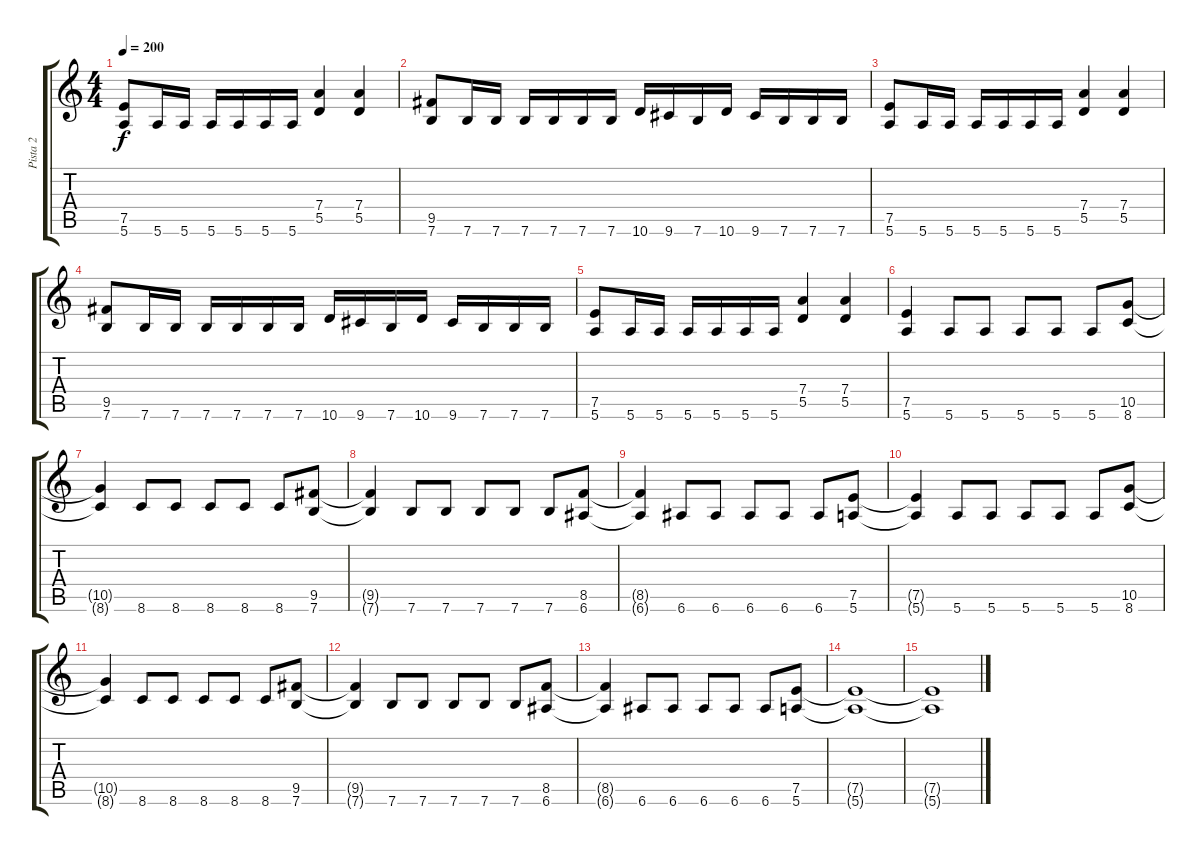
\track ("Pista 2" "Pista 2") {instrument distortionguitar}
\staff {score tabs}
\tuning (E4 B3 G3 D3 A2 E2) {hide}
\ts (4 4)
\tempo 200
\clef g2
\ks c
(7.5 5.6).8{dy f} 5.6.16 5.6.16 5.6.16 5.6.16 5.6.16 5.6.16 (7.4 5.5).4 (7.4 5.5).4 |
(9.5 7.6).8 7.6.16 7.6.16 7.6.16 7.6.16 7.6.16 7.6.16 10.6.16 9.6.16 7.6.16 10.6.16 9.6.16 7.6.16 7.6.16 7.6.16 |
(7.5 5.6).8 5.6.16 5.6.16 5.6.16 5.6.16 5.6.16 5.6.16 (7.4 5.5).4 (7.4 5.5).4 |
(9.5 7.6).8 7.6.16 7.6.16 7.6.16 7.6.16 7.6.16 7.6.16 10.6.16 9.6.16 7.6.16 10.6.16 9.6.16 7.6.16 7.6.16 7.6.16 |
(7.5 5.6).8 5.6.16 5.6.16 5.6.16 5.6.16 5.6.16 5.6.16 (7.4 5.5).4 (7.4 5.5).4 |
(7.5 5.6).4 5.6.8 5.6.8 5.6.8 5.6.8 5.6.8 (10.5 8.6).8 |
(10.5{t} 8.6{t}).4 8.6.8 8.6.8 8.6.8 8.6.8 8.6.8 (9.5 7.6).8 |
(9.5{t} 7.6{t}).4 7.6.8 7.6.8 7.6.8 7.6.8 7.6.8 (8.5 6.6).8 |
(8.5{t} 6.6{t}).4 6.6.8 6.6.8 6.6.8 6.6.8 6.6.8 (7.5 5.6).8 |
(7.5{t} 5.6{t}).4 5.6.8 5.6.8 5.6.8 5.6.8 5.6.8 (10.5 8.6).8 |
(10.5{t} 8.6{t}).4 8.6.8 8.6.8 8.6.8 8.6.8 8.6.8 (9.5 7.6).8 |
(9.5{t} 7.6{t}).4 7.6.8 7.6.8 7.6.8 7.6.8 7.6.8 (8.5 6.6).8 |
(8.5{t} 6.6{t}).4 6.6.8 6.6.8 6.6.8 6.6.8 6.6.8 (7.5 5.6).8 |
(7.5{t} 5.6{t}).1 |
(7.5{t} 5.6{t}).1
